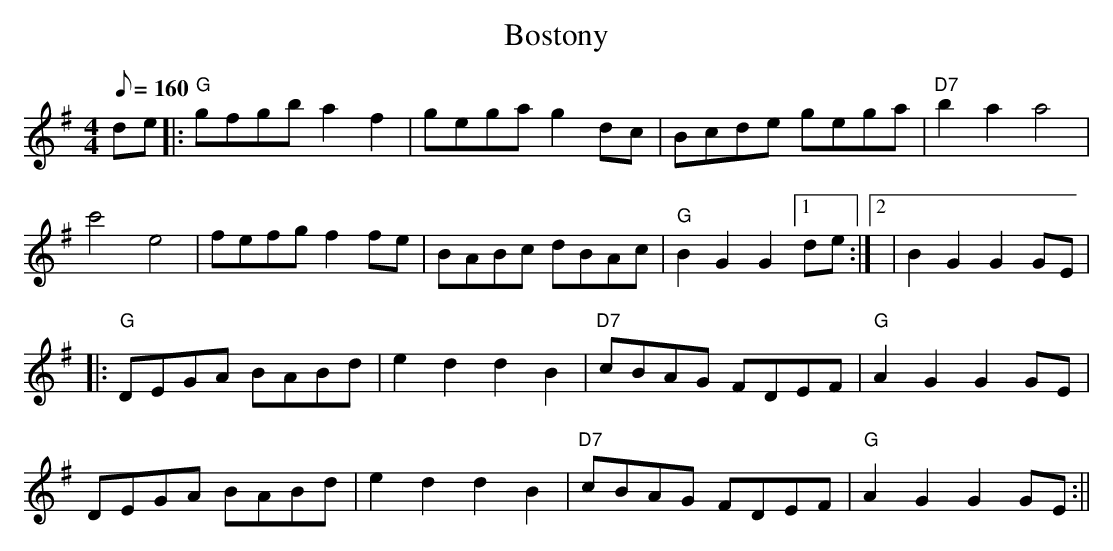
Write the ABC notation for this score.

X:1
T:Bostony
M:4/4
L:1/8
Q:160
K:G
de|:"G" gfgb a2 f2| gega g2 dc|Bcde gega|"D7"b2 a2 a4|!
c'4 e4| fefg f2 fe| BABc dBAc|"G" B2 G2 G2 [1de:|[2|B2 G2 G2 GE|!
|:"G" DEGA BABd|e2 d2 d2 B2|"D7"cBAG FDEF|"G" A2 G2 G2 GE|!
DEGA BABd|e2 d2 d2 B2|"D7"cBAG FDEF|"G" A2 G2 G2 GE:||
